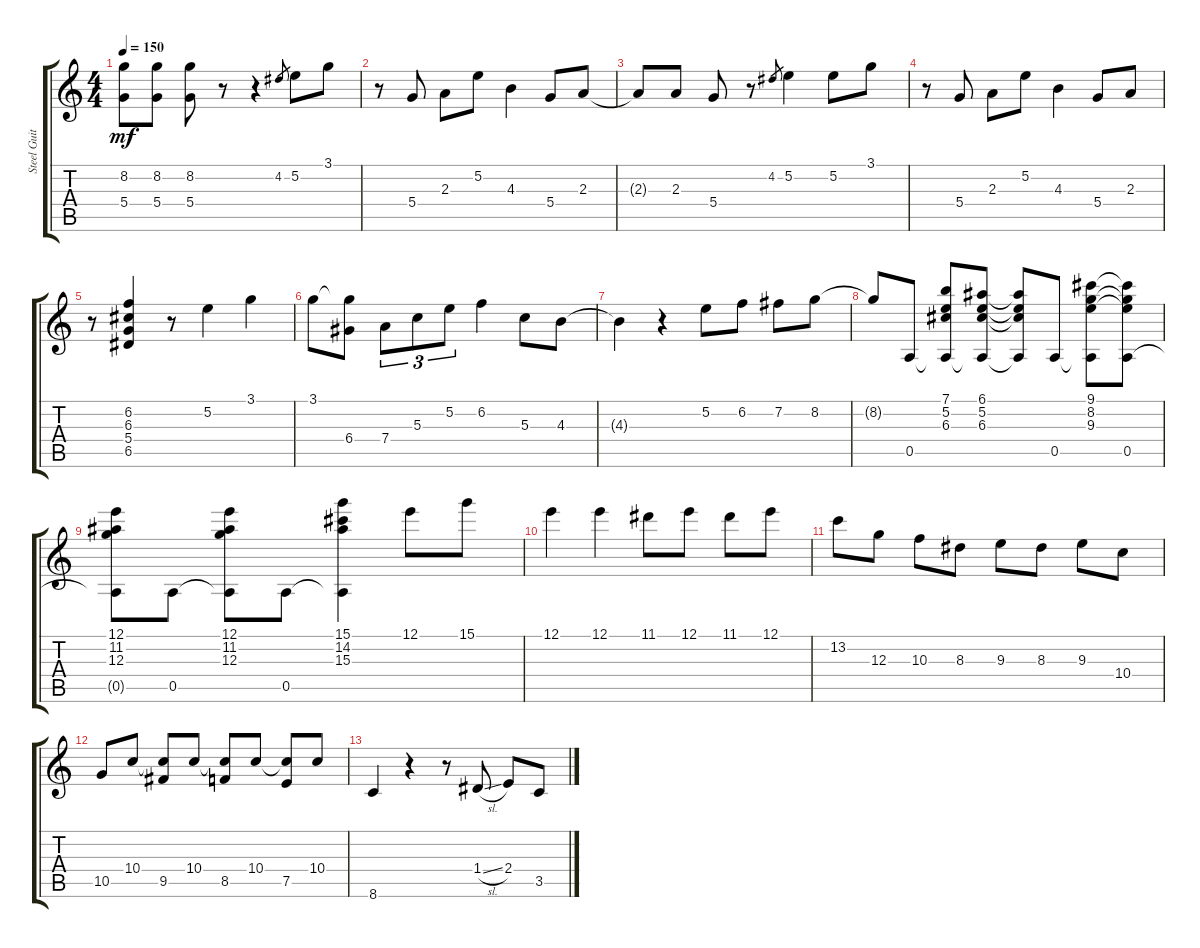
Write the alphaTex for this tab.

\track ("Steel Guitar" "Steel Guit") {instrument acousticguitarsteel}
\staff {score tabs}
\tuning (E4 B3 G3 D3 A2 E2) {hide}
\ts (4 4)
\tempo 150
\clef g2
\ks c
(8.2{t} 5.4{t}).8{dy mf} (8.2 5.4).8 (8.2 5.4).8 r.8 r.4 4.2.8{gr} 5.2.8 3.1.8 |
r.8 5.4.8 2.3.8 5.2.8 4.3.4 5.4.8 2.3.8 |
2.3{t}.8 2.3.8 5.4.8 r.8 4.2.8{gr} 5.2.4 5.2.8 3.1.8 |
r.8 5.4.8 2.3.8 5.2.8 4.3.4 5.4.8 2.3.8 |
r.8 (6.2 6.3 5.4 6.5).4 r.8 5.2.4 3.1.4 |
3.1.8 (3.1{t} 6.4).8 7.4.8{tu (3 2)} 5.3.8{tu (3 2)} 5.2.8{tu (3 2)} 6.2.4 5.3.8 4.3.8 |
4.3{t}.4 r.4 5.2.8 6.2.8 7.2.8 8.2.8 |
8.2{t}.8 0.5.8 (7.1 5.2 6.3 0.5{t}).8 (6.1 5.2 6.3 0.5{t}).8 (6.1{t} 5.2{t} 6.3{t} 0.5{t}).8 0.5.8 (9.1 8.2 9.3 0.5{t}).8 (9.1{t} 8.2{t} 9.3{t} 0.5).8 |
(12.1 11.2 12.3 0.5{t}).8 0.5.8 (12.1 11.2 12.3 0.5{t}).8 0.5.8 (15.1 14.2 15.3 0.5{t}).4 12.1.8 15.1.8 |
12.1.4 12.1.4 11.1.8 12.1.8 11.1.8 12.1.8 |
13.2.8 12.3.8 10.3.8 8.3.8 9.3.8 8.3.8 9.3.8 10.4.8 |
10.5.8 10.4.8 (10.4{t} 9.5).8 10.4.8 (10.4{t} 8.5).8 10.4.8 (10.4{t} 7.5).8 10.4.8 |
8.6.4 r.4 r.8 1.4{sl}.8 2.4.8 3.5.8
